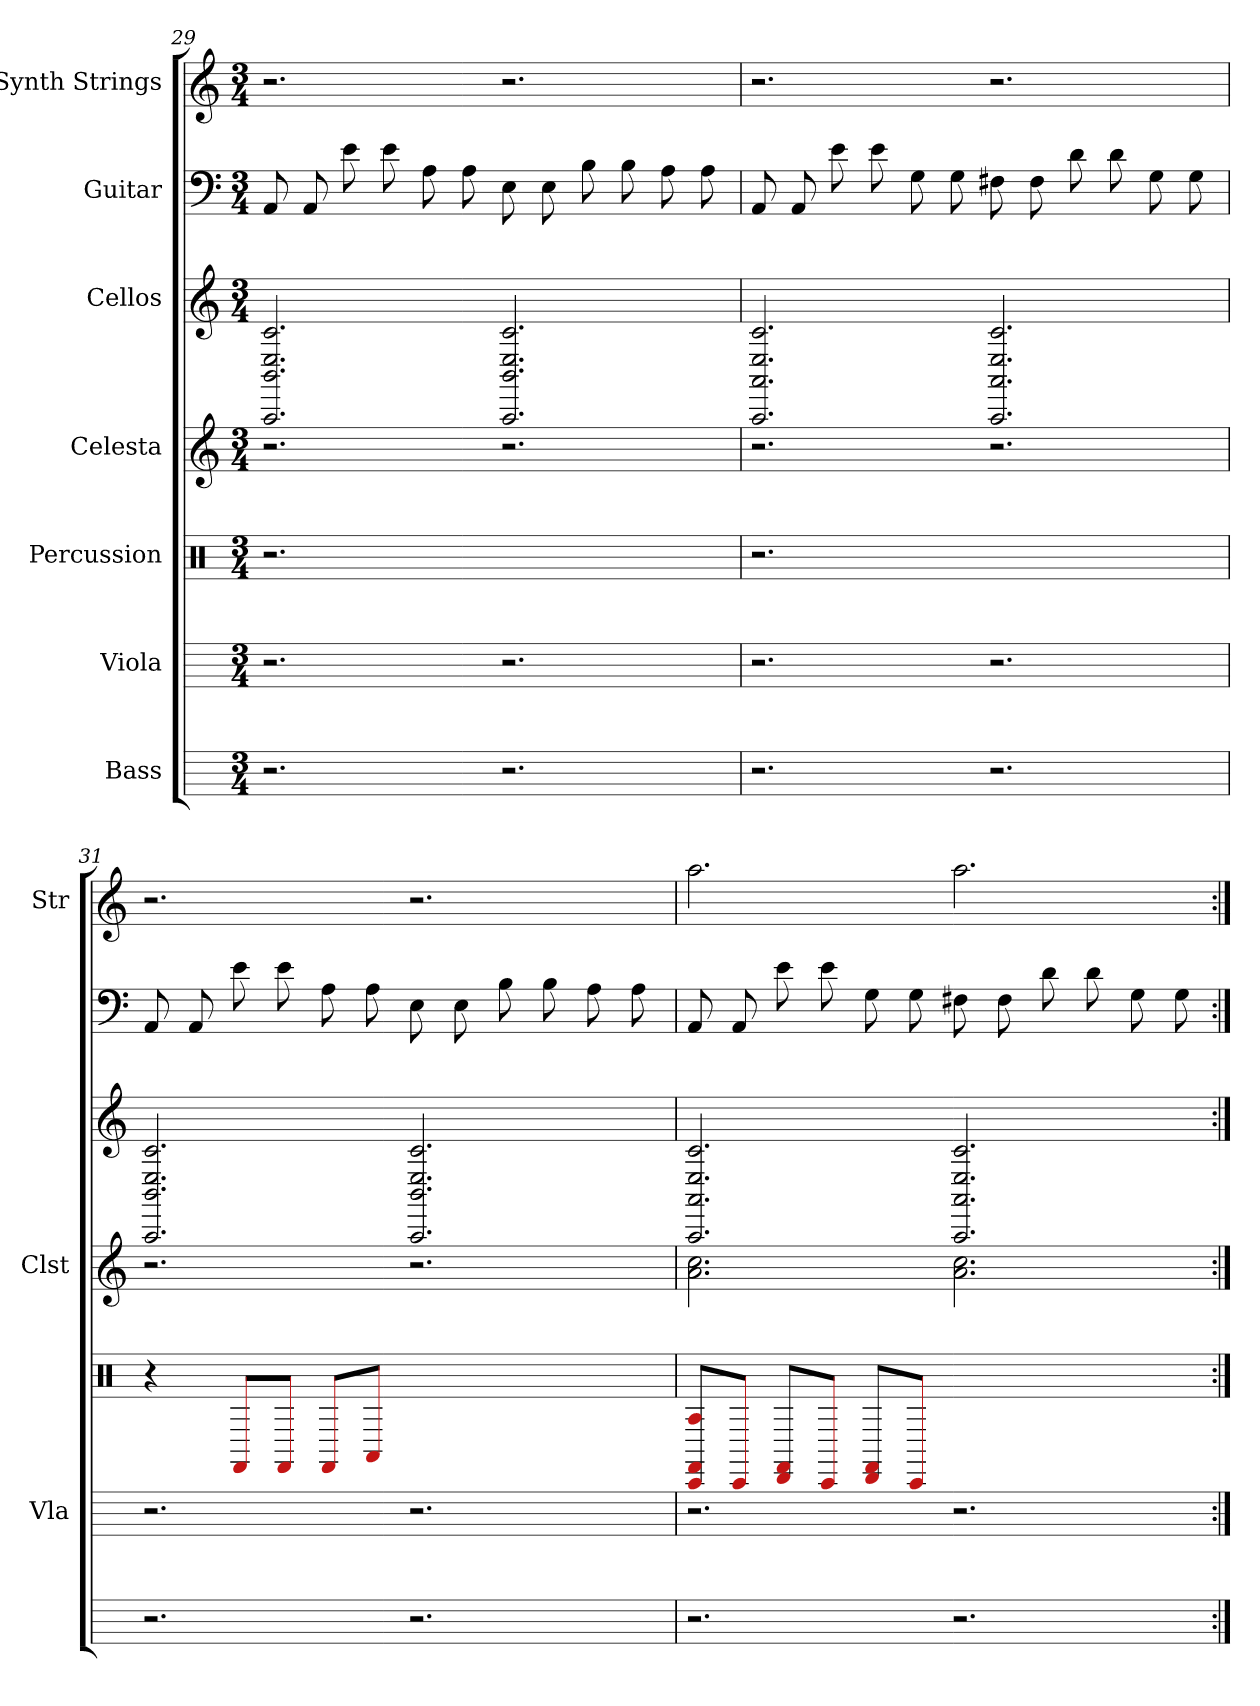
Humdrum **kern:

**kern	**kern	**kern	**kern	**kern	**kern	**kern
*part7	*part6	*part5	*part4	*part3	*part2	*part1
*staff7	*staff6	*staff5	*staff4	*staff3	*staff2	*staff1
*I"Bass	*I"Viola	*I"Percussion	*I"Celesta	*I"Cellos	*I"Guitar	*I"Synth Strings
*	*I'Vla	*	*I'Clst	*	*	*I'Str
*	*	*clefX	*	*	*	*
*k[]	*k[]	*k[]	*k[]	*k[]	*k[]	*k[]
*M3/4	*M3/4	*M3/4	*M3/4	*M3/4	*M3/4	*M3/4
=29	=29	=29	=29	=29	=29	=29
2.r	2.r	2.r	2.r	2.c 2.E 2.BB 2.AAA	8AA	2.r
.	.	.	.	.	8AA	.
.	.	.	.	.	8e	.
.	.	.	.	.	8e	.
.	.	.	.	.	8A	.
.	.	.	.	.	8A	.
2.r	2.r	2.ryy	2.r	2.c 2.E 2.BB 2.AAA	8E	2.r
.	.	.	.	.	8E	.
.	.	.	.	.	8B	.
.	.	.	.	.	8B	.
.	.	.	.	.	8A	.
.	.	.	.	.	8A	.
=30	=30	=30	=30	=30	=30	=30
2.r	2.r	2.r	2.r	2.c 2.E 2.AA 2.AAA	8AA	2.r
.	.	.	.	.	8AA	.
.	.	.	.	.	8e	.
.	.	.	.	.	8e	.
.	.	.	.	.	8G	.
.	.	.	.	.	8G	.
2.r	2.r	2.ryy	2.r	2.c 2.E 2.AA 2.AAA	8F#	2.r
.	.	.	.	.	8F#	.
.	.	.	.	.	8d	.
.	.	.	.	.	8d	.
.	.	.	.	.	8G	.
.	.	.	.	.	8G	.
=31	=31	=31	=31	=31	=31	=31
2.r	2.r	4r	2.r	2.c 2.E 2.BB 2.AAA	8AA	2.r
.	.	.	.	.	8AA	.
.	.	8FF#/L	.	.	8e	.
.	.	8FF#/J	.	.	8e	.
.	.	8FF#/L	.	.	8A	.
.	.	8AA#/J	.	.	8A	.
2.r	2.r	2.ryy	2.r	2.c 2.E 2.BB 2.AAA	8E	2.r
.	.	.	.	.	8E	.
.	.	.	.	.	8B	.
.	.	.	.	.	8B	.
.	.	.	.	.	8A	.
.	.	.	.	.	8A	.
=32	=32	=32	=32	=32	=32	=32
2.r	2.r	8FF#/ 8A#/ 8CC/L	2.a 2.cc	2.c 2.E 2.AA 2.AAA	8AA	2.aa
.	.	8CC/J	.	.	8AA	.
.	.	8FF#/ 8DD#/L	.	.	8e	.
.	.	8CC/J	.	.	8e	.
.	.	8FF#/ 8DD#/L	.	.	8G	.
.	.	8CC/J	.	.	8G	.
2.r	2.r	2.ryy	2.a 2.cc	2.c 2.E 2.AA 2.AAA	8F#	2.aa
.	.	.	.	.	8F#	.
.	.	.	.	.	8d	.
.	.	.	.	.	8d	.
.	.	.	.	.	8G	.
.	.	.	.	.	8G	.
=:|!	=:|!	=:|!	=:|!	=:|!	=:|!	=:|!
*-	*-	*-	*-	*-	*-	*-
